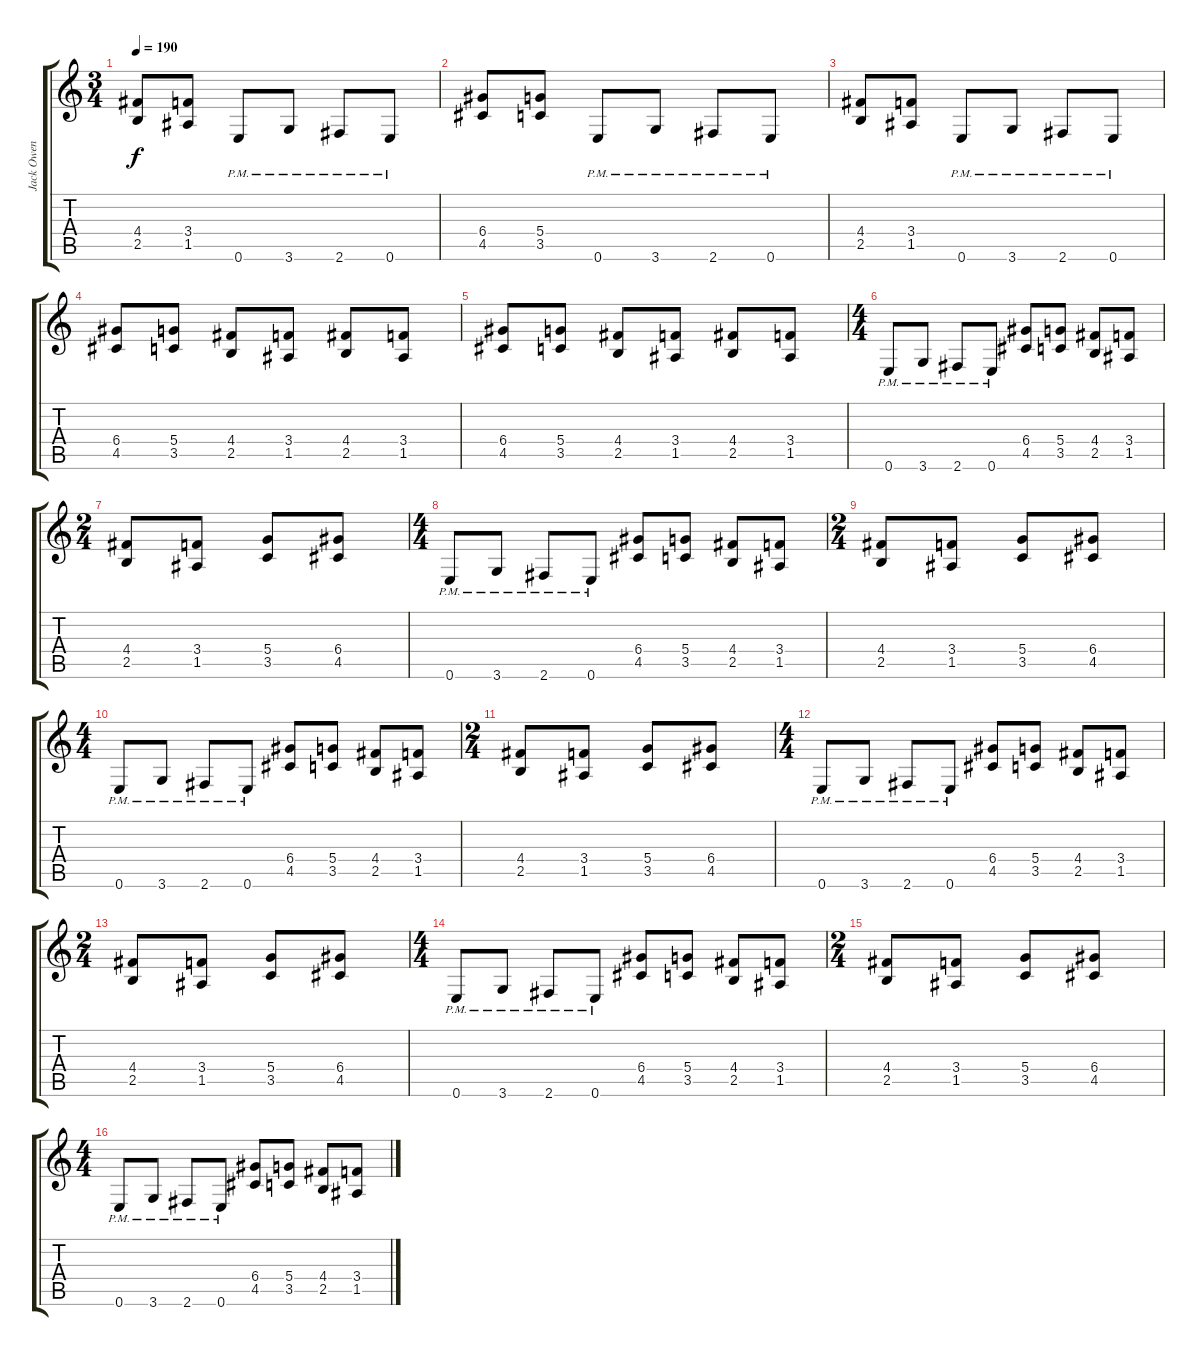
\track ("Jack Owen" "Jack Owen") {instrument distortionguitar}
\staff {score tabs}
\tuning (E4 B3 G3 D3 A2 E2) {hide}
\ts (3 4)
\tempo 190
\clef g2
\ks c
(4.4 2.5).8{dy f} (3.4 1.5).8 0.6{pm}.8 3.6{pm}.8 2.6{pm}.8 0.6{pm}.8 |
(6.4 4.5).8 (5.4 3.5).8 0.6{pm}.8 3.6{pm}.8 2.6{pm}.8 0.6{pm}.8 |
(4.4 2.5).8 (3.4 1.5).8 0.6{pm}.8 3.6{pm}.8 2.6{pm}.8 0.6{pm}.8 |
(6.4 4.5).8 (5.4 3.5).8 (4.4 2.5).8 (3.4 1.5).8 (4.4 2.5).8 (3.4 1.5).8 |
(6.4 4.5).8 (5.4 3.5).8 (4.4 2.5).8 (3.4 1.5).8 (4.4 2.5).8 (3.4 1.5).8 |
\ts (4 4)
0.6{pm}.8 3.6{pm}.8 2.6{pm}.8 0.6{pm}.8 (6.4 4.5).8 (5.4 3.5).8 (4.4 2.5).8 (3.4 1.5).8 |
\ts (2 4)
(4.4 2.5).8 (3.4 1.5).8 (5.4 3.5).8 (6.4 4.5).8 |
\ts (4 4)
0.6{pm}.8 3.6{pm}.8 2.6{pm}.8 0.6{pm}.8 (6.4 4.5).8 (5.4 3.5).8 (4.4 2.5).8 (3.4 1.5).8 |
\ts (2 4)
(4.4 2.5).8 (3.4 1.5).8 (5.4 3.5).8 (6.4 4.5).8 |
\ts (4 4)
0.6{pm}.8 3.6{pm}.8 2.6{pm}.8 0.6{pm}.8 (6.4 4.5).8 (5.4 3.5).8 (4.4 2.5).8 (3.4 1.5).8 |
\ts (2 4)
(4.4 2.5).8 (3.4 1.5).8 (5.4 3.5).8 (6.4 4.5).8 |
\ts (4 4)
0.6{pm}.8 3.6{pm}.8 2.6{pm}.8 0.6{pm}.8 (6.4 4.5).8 (5.4 3.5).8 (4.4 2.5).8 (3.4 1.5).8 |
\ts (2 4)
(4.4 2.5).8 (3.4 1.5).8 (5.4 3.5).8 (6.4 4.5).8 |
\ts (4 4)
0.6{pm}.8 3.6{pm}.8 2.6{pm}.8 0.6{pm}.8 (6.4 4.5).8 (5.4 3.5).8 (4.4 2.5).8 (3.4 1.5).8 |
\ts (2 4)
(4.4 2.5).8 (3.4 1.5).8 (5.4 3.5).8 (6.4 4.5).8 |
\ts (4 4)
0.6{pm}.8 3.6{pm}.8 2.6{pm}.8 0.6{pm}.8 (6.4 4.5).8 (5.4 3.5).8 (4.4 2.5).8 (3.4 1.5).8
